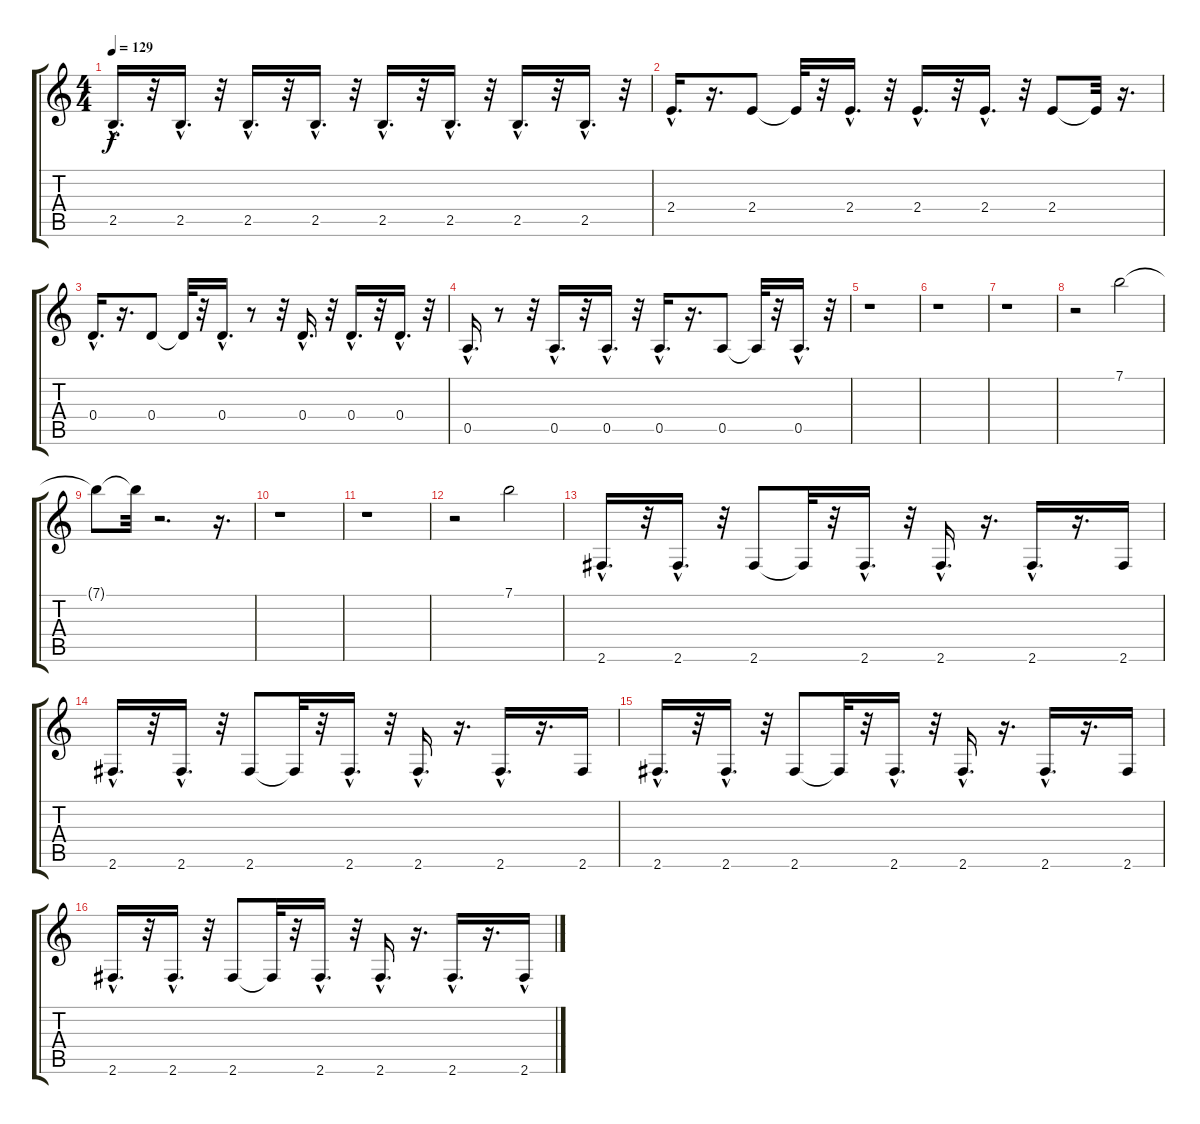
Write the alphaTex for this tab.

\track "" {instrument acousticguitarnylon}
\staff {score tabs}
\tuning (E4 B3 G3 D3 A2 E2) {hide}
\ts (4 4)
\tempo 129
\clef g2
\ks c
2.5{hac}.16{d dy f} r.32 2.5{hac}.16{d} r.32 2.5{hac}.16{d} r.32 2.5{hac}.16{d} r.32 2.5{hac}.16{d} r.32 2.5{hac}.16{d} r.32 2.5{hac}.16{d} r.32 2.5{hac}.16{d} r.32 |
2.4{hac}.16{d} r.16{d} 2.4.8 2.4{t}.32 r.32 2.4{hac}.16{d} r.32 2.4{hac}.16{d} r.32 2.4{hac}.16{d} r.32 2.4.8 2.4{t}.32 r.16{d} |
0.4{hac}.16{d} r.16{d} 0.4.8 0.4{t}.32 r.32 0.4{hac}.16{d} r.8 r.32 0.4{hac}.16{d} r.32 0.4{hac}.16{d} r.32 0.4{hac}.16{d} r.32 |
0.5{hac}.16{d} r.8 r.32 0.5{hac}.16{d} r.32 0.5{hac}.16{d} r.32 0.5{hac}.16{d} r.16{d} 0.5.8 0.5{t}.32 r.32 0.5{hac}.16{d} r.32 |
r.1 |
r.1 |
r.1 |
r.2 7.1.2 |
7.1{t}.8 7.1{t}.32 r.2{d} r.16{d} |
r.1 |
r.1 |
r.2 7.1.2 |
2.6{hac}.16{d} r.32 2.6{hac}.16{d} r.32 2.6.8 2.6{t}.32 r.32 2.6{hac}.16{d} r.32 2.6{hac}.16{d} r.16{d} 2.6{hac}.16{d} r.16{d} 2.6.16 |
2.6{hac}.16{d} r.32 2.6{hac}.16{d} r.32 2.6.8 2.6{t}.32 r.32 2.6{hac}.16{d} r.32 2.6{hac}.16{d} r.16{d} 2.6{hac}.16{d} r.16{d} 2.6.16 |
2.6{hac}.16{d} r.32 2.6{hac}.16{d} r.32 2.6.8 2.6{t}.32 r.32 2.6{hac}.16{d} r.32 2.6{hac}.16{d} r.16{d} 2.6{hac}.16{d} r.16{d} 2.6.16 |
2.6{hac}.16{d} r.32 2.6{hac}.16{d} r.32 2.6.8 2.6{t}.32 r.32 2.6{hac}.16{d} r.32 2.6{hac}.16{d} r.16{d} 2.6{hac}.16{d} r.16{d} 2.6{hac}.16
